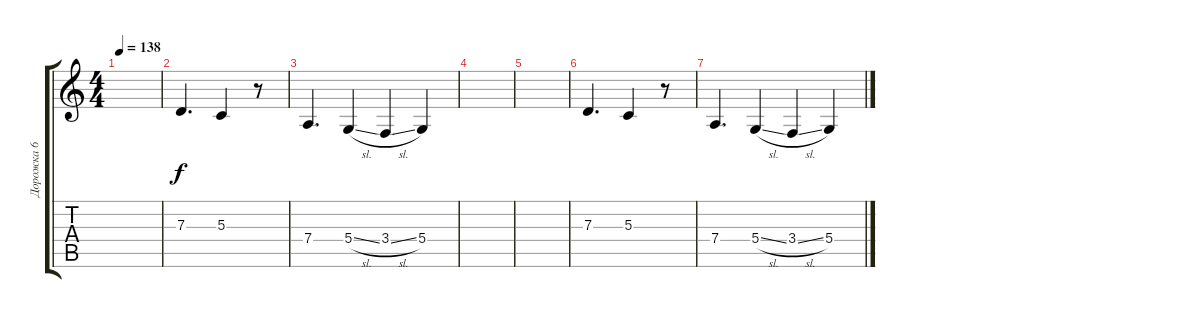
\track ("Дорожка 6" "Дорожка 6") {instrument electricgrandpiano}
\staff {score tabs}
\tuning (E4 B3 G3 D3 A2 E2) {hide}
\ts (4 4)
\tempo 138
\clef g2
\ks c
|
7.3.4{d} 5.3.4 r.8 |
7.4.4{d} 5.4{sl}.4 3.4{sl}.4 5.4.4 |
|
|
7.3.4{d} 5.3.4 r.8 |
7.4.4{d} 5.4{sl}.4 3.4{sl}.4 5.4.4
